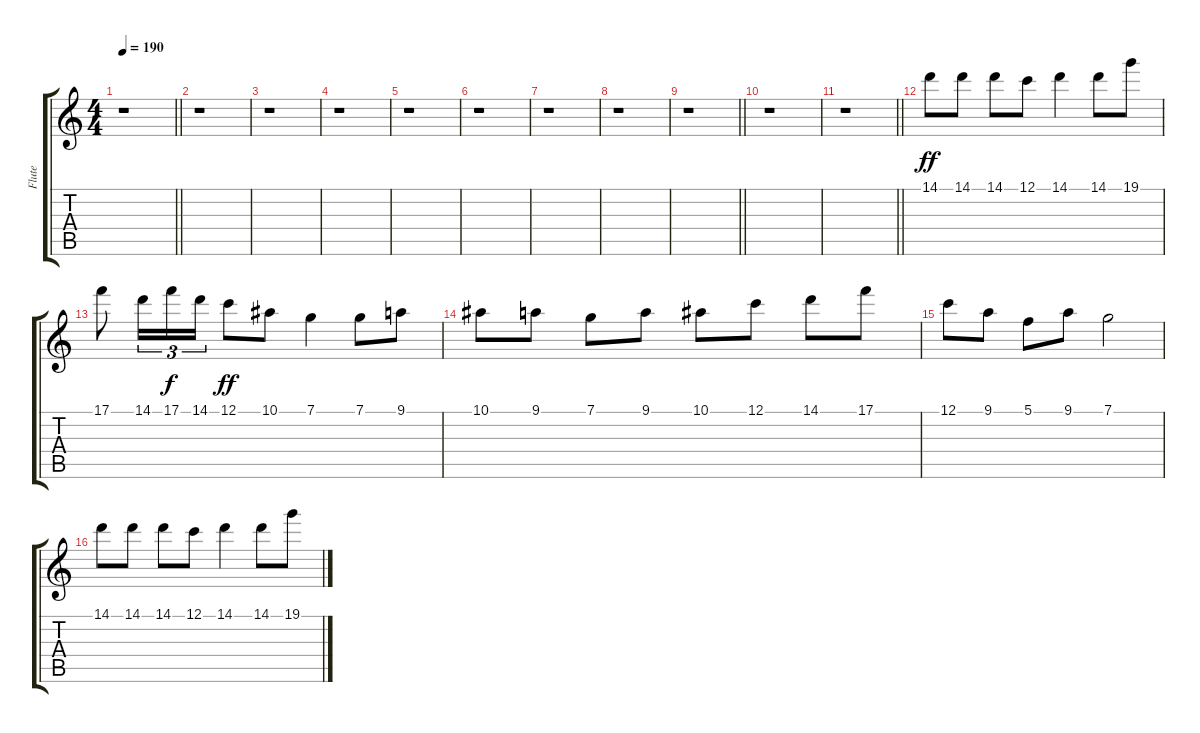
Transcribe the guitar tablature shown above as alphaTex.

\track ("Flute" "Flute") {instrument flute}
\staff {score tabs}
\tuning (C5 G4 Eb4 Bb3 F3 Bb2) {hide}
\ts (4 4)
\tempo 190
\clef g2
\barLineRight lightlight
\ks c
r.1{dy ff} |
r.1 |
r.1 |
r.1 |
r.1 |
r.1 |
r.1 |
r.1 |
\barLineRight lightlight
r.1 |
r.1 |
\barLineRight lightlight
r.1 |
14.1.8 14.1.8 14.1.8 12.1.8 14.1.4 14.1.8 19.1.8 |
17.1.8 14.1.16{tu (3 2)} 17.1.16{tu (3 2) dy f} 14.1.16{tu (3 2)} 12.1.8{dy ff} 10.1.8 7.1.4 7.1.8 9.1.8 |
10.1.8 9.1.8 7.1.8 9.1.8 10.1.8 12.1.8 14.1.8 17.1.8 |
12.1.8 9.1.8 5.1.8 9.1.8 7.1.2 |
14.1.8 14.1.8 14.1.8 12.1.8 14.1.4 14.1.8 19.1.8
